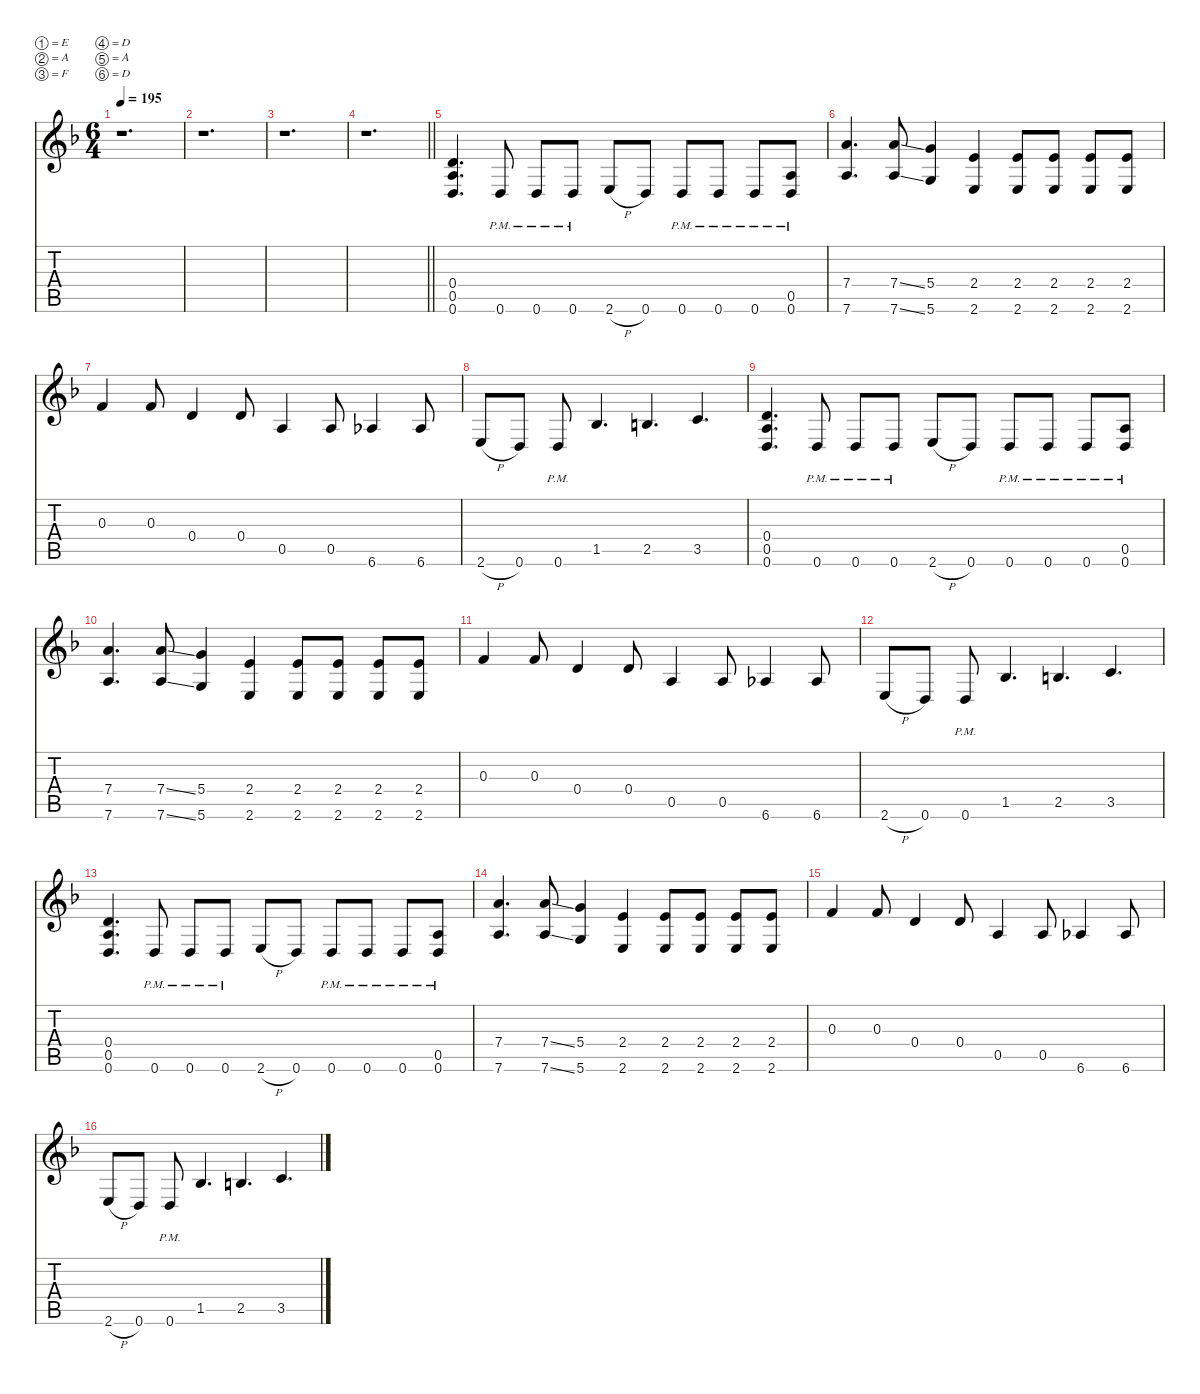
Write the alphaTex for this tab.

\defaultSystemsLayout 4
\hideDynamics
\bracketExtendMode nobrackets
\singleTrackTrackNamePolicy hidden
\multiTrackTrackNamePolicy hidden
\firstSystemTrackNameMode fullname
\firstSystemTrackNameOrientation horizontal
\otherSystemsTrackNameOrientation horizontal
\track ("Guitar 2" "dist.guit.") {defaultSystemsLayout 4 instrument distortionguitar}
\staff {score tabs}
\tuning (E4 A3 F3 D3 A2 D2)
\ts (6 4)
\tempo 195
\clef g2
\ks dminor
r.1{d dy f beam Down} |
r.1{d beam Down} |
r.1{d beam Down} |
\barLineRight lightlight
r.1{d beam Down} |
(0.4{acc forcenatural} 0.5{acc forcenatural} 0.6{acc forcenatural}).4{d beam Up} 0.6{pm acc forcenatural}.8{beam Up} 0.6{pm acc forcenatural}.8{beam Up} 0.6{pm acc forcenatural}.8{beam Up} 2.6{h acc forcenatural}.8{beam Up} 0.6{acc forcenatural}.8{beam Up} 0.6{pm acc forcenatural}.8{beam Up} 0.6{pm acc forcenatural}.8{beam Up} 0.6{pm acc forcenatural}.8{beam Up} (0.5{pm acc forcenatural} 0.6{pm acc forcenatural}).8{beam Up} |
(7.4{acc forcenatural} 7.6{acc forcenatural}).4{d beam Up} (7.4{ss acc forcenatural} 7.6{ss acc forcenatural}).8{beam Up} (5.4{acc forcenatural} 5.6{acc forcenatural}).4{beam Up} (2.4{acc forcenatural} 2.6{acc forcenatural}).4{beam Up} (2.4{acc forcenatural} 2.6{acc forcenatural}).8{beam Up} (2.4{acc forcenatural} 2.6{acc forcenatural}).8{beam Up} (2.4{acc forcenatural} 2.6{acc forcenatural}).8{beam Up} (2.4{acc forcenatural} 2.6{acc forcenatural}).8{beam Up} |
0.3{acc forcenatural}.4{beam Up} 0.3{acc forcenatural}.8{beam Up} 0.4{acc forcenatural}.4{beam Up} 0.4{acc forcenatural}.8{beam Up} 0.5{acc forcenatural}.4{beam Up} 0.5{acc forcenatural}.8{beam Up} 6.6{acc b}.4{beam Up} 6.6{acc b}.8{beam Up} |
2.6{h acc forcenatural}.8{beam Up} 0.6{acc forcenatural}.8{beam Up} 0.6{pm acc forcenatural}.8{beam Up} 1.5{acc b}.4{d beam Up} 2.5{acc forcenatural}.4{d beam Up} 3.5{acc forcenatural}.4{d beam Up} |
(0.4{acc forcenatural} 0.5{acc forcenatural} 0.6{acc forcenatural}).4{d beam Up} 0.6{pm acc forcenatural}.8{beam Up} 0.6{pm acc forcenatural}.8{beam Up} 0.6{pm acc forcenatural}.8{beam Up} 2.6{h acc forcenatural}.8{beam Up} 0.6{acc forcenatural}.8{beam Up} 0.6{pm acc forcenatural}.8{beam Up} 0.6{pm acc forcenatural}.8{beam Up} 0.6{pm acc forcenatural}.8{beam Up} (0.5{pm acc forcenatural} 0.6{pm acc forcenatural}).8{beam Up} |
(7.4{acc forcenatural} 7.6{acc forcenatural}).4{d beam Up} (7.4{ss acc forcenatural} 7.6{ss acc forcenatural}).8{beam Up} (5.4{acc forcenatural} 5.6{acc forcenatural}).4{beam Up} (2.4{acc forcenatural} 2.6{acc forcenatural}).4{beam Up} (2.4{acc forcenatural} 2.6{acc forcenatural}).8{beam Up} (2.4{acc forcenatural} 2.6{acc forcenatural}).8{beam Up} (2.4{acc forcenatural} 2.6{acc forcenatural}).8{beam Up} (2.4{acc forcenatural} 2.6{acc forcenatural}).8{beam Up} |
0.3{acc forcenatural}.4{beam Up} 0.3{acc forcenatural}.8{beam Up} 0.4{acc forcenatural}.4{beam Up} 0.4{acc forcenatural}.8{beam Up} 0.5{acc forcenatural}.4{beam Up} 0.5{acc forcenatural}.8{beam Up} 6.6{acc b}.4{beam Up} 6.6{acc b}.8{beam Up} |
2.6{h acc forcenatural}.8{beam Up} 0.6{acc forcenatural}.8{beam Up} 0.6{pm acc forcenatural}.8{beam Up} 1.5{acc b}.4{d beam Up} 2.5{acc forcenatural}.4{d beam Up} 3.5{acc forcenatural}.4{d beam Up} |
(0.4{acc forcenatural} 0.5{acc forcenatural} 0.6{acc forcenatural}).4{d beam Up} 0.6{pm acc forcenatural}.8{beam Up} 0.6{pm acc forcenatural}.8{beam Up} 0.6{pm acc forcenatural}.8{beam Up} 2.6{h acc forcenatural}.8{beam Up} 0.6{acc forcenatural}.8{beam Up} 0.6{pm acc forcenatural}.8{beam Up} 0.6{pm acc forcenatural}.8{beam Up} 0.6{pm acc forcenatural}.8{beam Up} (0.5{pm acc forcenatural} 0.6{pm acc forcenatural}).8{beam Up} |
(7.4{acc forcenatural} 7.6{acc forcenatural}).4{d beam Up} (7.4{ss acc forcenatural} 7.6{ss acc forcenatural}).8{beam Up} (5.4{acc forcenatural} 5.6{acc forcenatural}).4{beam Up} (2.4{acc forcenatural} 2.6{acc forcenatural}).4{beam Up} (2.4{acc forcenatural} 2.6{acc forcenatural}).8{beam Up} (2.4{acc forcenatural} 2.6{acc forcenatural}).8{beam Up} (2.4{acc forcenatural} 2.6{acc forcenatural}).8{beam Up} (2.4{acc forcenatural} 2.6{acc forcenatural}).8{beam Up} |
0.3{acc forcenatural}.4{beam Up} 0.3{acc forcenatural}.8{beam Up} 0.4{acc forcenatural}.4{beam Up} 0.4{acc forcenatural}.8{beam Up} 0.5{acc forcenatural}.4{beam Up} 0.5{acc forcenatural}.8{beam Up} 6.6{acc b}.4{beam Up} 6.6{acc b}.8{beam Up} |
2.6{h acc forcenatural}.8{beam Up} 0.6{acc forcenatural}.8{beam Up} 0.6{pm acc forcenatural}.8{beam Up} 1.5{acc b}.4{d beam Up} 2.5{acc forcenatural}.4{d beam Up} 3.5{acc forcenatural}.4{d beam Up}
